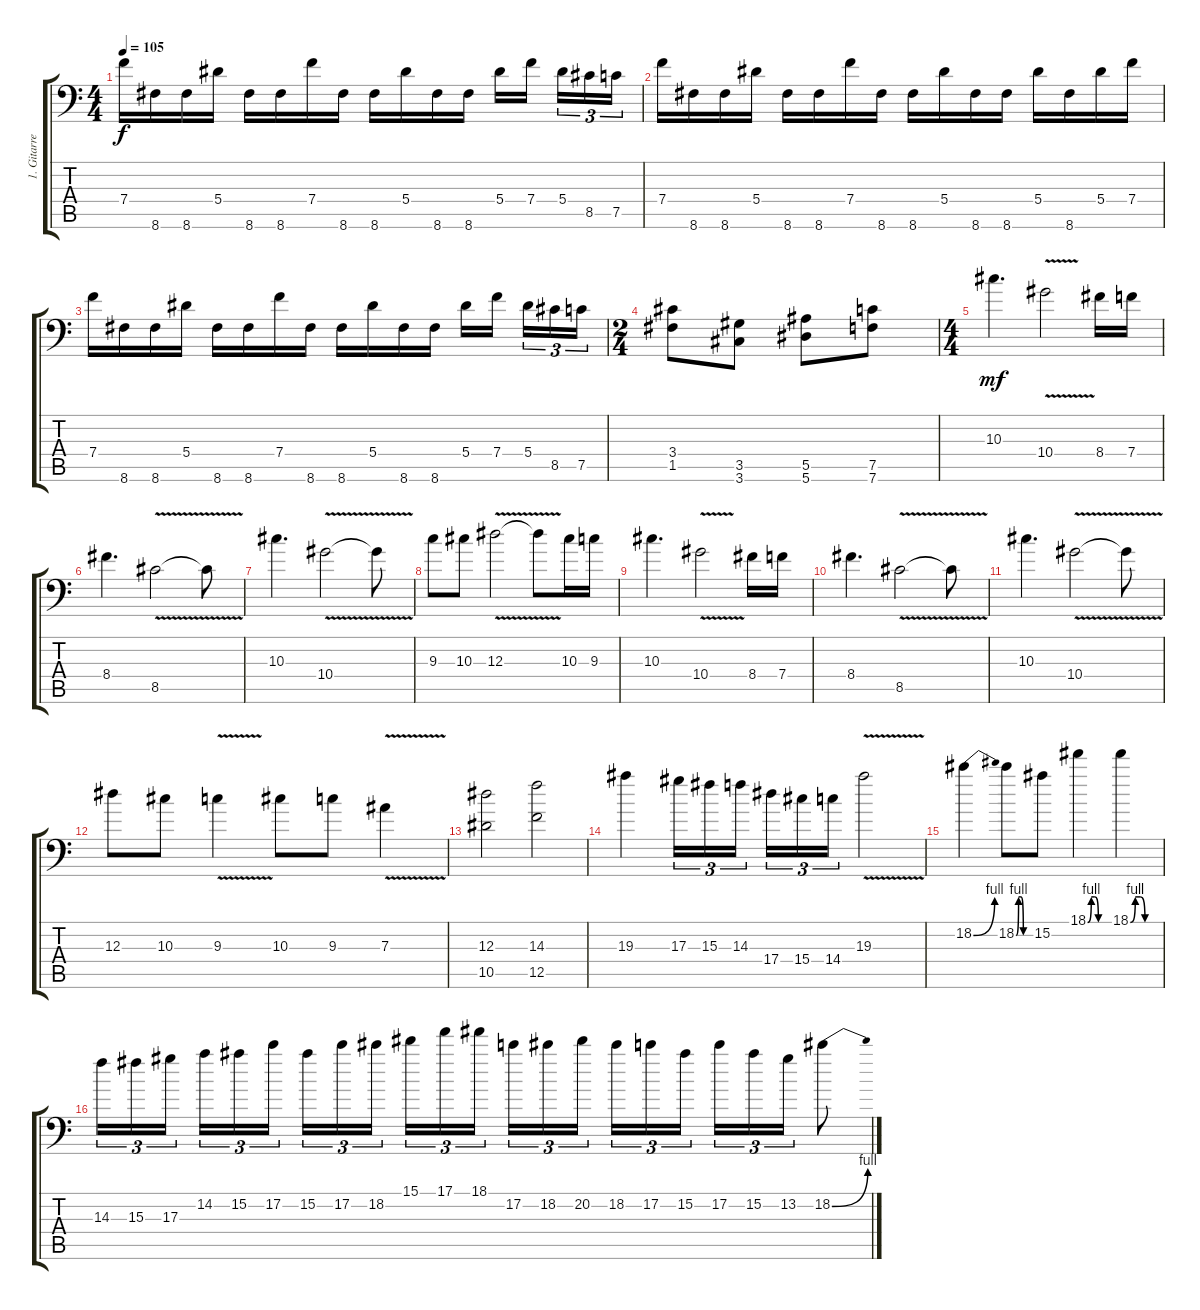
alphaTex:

\track ("1. Gitarre" "1. Gitarre") {instrument distortionguitar}
\staff {score tabs}
\tuning (C4 G3 Eb3 Bb2 F2 Bb1) {hide}
\ts (4 4)
\tempo 105
\clef f4
\ks c
7.4.16{dy f} 8.6.16 8.6.16 5.4.16 8.6.16 8.6.16 7.4.16 8.6.16 8.6.16 5.4.16 8.6.16 8.6.16 5.4.16 7.4.16{beam splitsecondary} 5.4.16{tu (3 2)} 8.5.16{tu (3 2)} 7.5.16{tu (3 2)} |
7.4.16 8.6.16 8.6.16 5.4.16 8.6.16 8.6.16 7.4.16 8.6.16 8.6.16 5.4.16 8.6.16 8.6.16 5.4.16 8.6.16 5.4.16 7.4.16 |
7.4.16 8.6.16 8.6.16 5.4.16 8.6.16 8.6.16 7.4.16 8.6.16 8.6.16 5.4.16 8.6.16 8.6.16 5.4.16 7.4.16{beam splitsecondary} 5.4.16{tu (3 2)} 8.5.16{tu (3 2)} 7.5.16{tu (3 2)} |
\ts (2 4)
(3.4 1.5).8 (3.5 3.6).8 (5.5 5.6).8 (7.5 7.6).8 |
\ts (4 4)
10.3.4{d dy mf} 10.4{v}.2 8.4.16 7.4.16 |
8.4.4{d} 8.5{v}.2 8.5{t}.8 |
10.3.4{d} 10.4{v}.2 10.4{t}.8 |
9.3.8 10.3.8 12.3{v}.2 12.3{t}.8 10.3.16 9.3.16 |
10.3.4{d} 10.4{v}.2 8.4.16 7.4.16 |
8.4.4{d} 8.5{v}.2 8.5{t}.8 |
10.3.4{d} 10.4{v}.2 10.4{t}.8 |
12.3.8 10.3.8 9.3{v}.4 10.3.8 9.3.8 7.3{v}.4 |
(12.3 10.5).2 (14.3 12.5).2 |
19.3.4 17.3.16{tu (3 2)} 15.3.16{tu (3 2)} 14.3.16{tu (3 2) beam splitsecondary} 17.4.16{tu (3 2)} 15.4.16{tu (3 2)} 14.4.16{tu (3 2)} 19.3{v}.2 |
18.2{be (bend 0 0 60 4)}.4 18.2{be (custom 0 0 10 4 20 4 30 0 60 0)}.8 15.2.8 18.1{be (custom 0 0 10 4 20 4 30 0 60 0)}.4 18.1{be (custom 0 0 10 4 20 4 30 0 60 0)}.4 |
14.3.16{tu (3 2)} 15.3.16{tu (3 2)} 17.3.16{tu (3 2) beam splitsecondary} 14.2.16{tu (3 2)} 15.2.16{tu (3 2)} 17.2.16{tu (3 2)} 15.2.16{tu (3 2)} 17.2.16{tu (3 2)} 18.2.16{tu (3 2) beam splitsecondary} 15.1.16{tu (3 2)} 17.1.16{tu (3 2)} 18.1.16{tu (3 2)} 17.2.16{tu (3 2)} 18.2.16{tu (3 2)} 20.2.16{tu (3 2) beam splitsecondary} 18.2.16{tu (3 2)} 17.2.16{tu (3 2)} 15.2.16{tu (3 2)} 17.2.16{tu (3 2)} 15.2.16{tu (3 2)} 13.2.16{tu (3 2)} 18.2{be (bend 0 0 60 4)}.8
